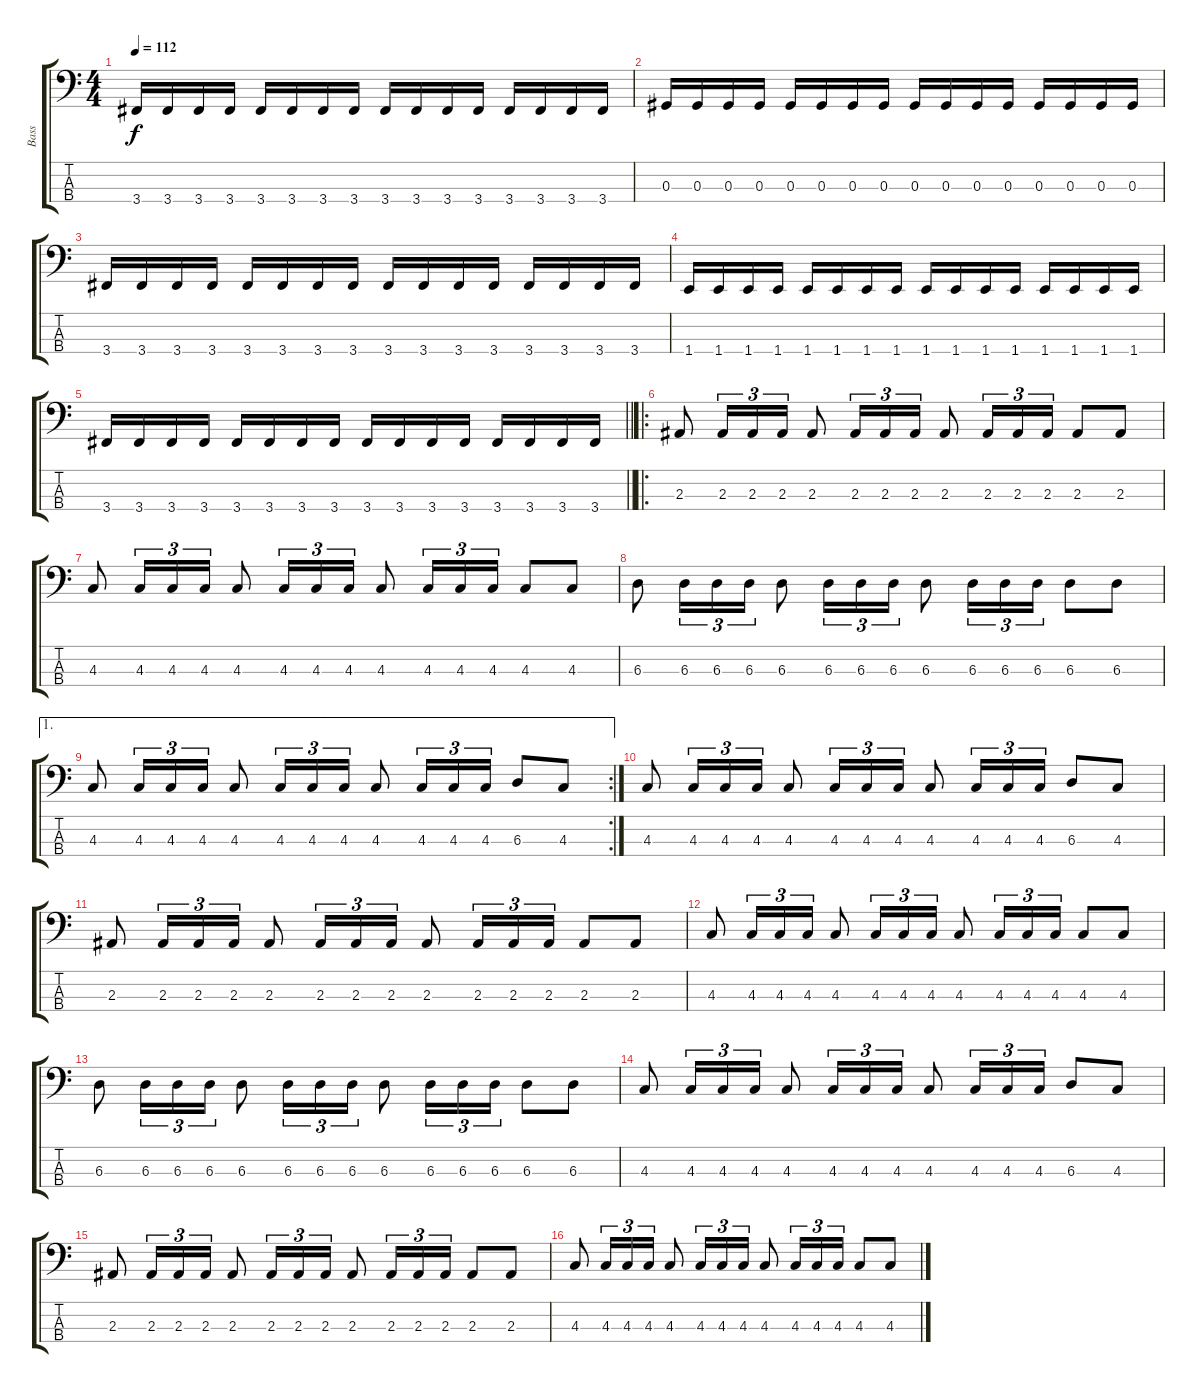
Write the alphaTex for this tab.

\track ("Bass" "Bass") {instrument electricbassfinger}
\staff {score tabs}
\tuning (Gb2 Db2 Ab1 Eb1) {hide}
\ts (4 4)
\tempo 112
\clef f4
\ks c
3.4.16{dy f} 3.4.16 3.4.16 3.4.16 3.4.16 3.4.16 3.4.16 3.4.16 3.4.16 3.4.16 3.4.16 3.4.16 3.4.16 3.4.16 3.4.16 3.4.16 |
0.3.16 0.3.16 0.3.16 0.3.16 0.3.16 0.3.16 0.3.16 0.3.16 0.3.16 0.3.16 0.3.16 0.3.16 0.3.16 0.3.16 0.3.16 0.3.16 |
3.4.16 3.4.16 3.4.16 3.4.16 3.4.16 3.4.16 3.4.16 3.4.16 3.4.16 3.4.16 3.4.16 3.4.16 3.4.16 3.4.16 3.4.16 3.4.16 |
1.4.16 1.4.16 1.4.16 1.4.16 1.4.16 1.4.16 1.4.16 1.4.16 1.4.16 1.4.16 1.4.16 1.4.16 1.4.16 1.4.16 1.4.16 1.4.16 |
\barLineRight lightlight
3.4.16 3.4.16 3.4.16 3.4.16 3.4.16 3.4.16 3.4.16 3.4.16 3.4.16 3.4.16 3.4.16 3.4.16 3.4.16 3.4.16 3.4.16 3.4.16 |
\ro
\section ("" "")
2.3.8 2.3.16{tu (3 2)} 2.3.16{tu (3 2)} 2.3.16{tu (3 2)} 2.3.8 2.3.16{tu (3 2)} 2.3.16{tu (3 2)} 2.3.16{tu (3 2)} 2.3.8 2.3.16{tu (3 2)} 2.3.16{tu (3 2)} 2.3.16{tu (3 2)} 2.3.8 2.3.8 |
4.3.8 4.3.16{tu (3 2)} 4.3.16{tu (3 2)} 4.3.16{tu (3 2)} 4.3.8 4.3.16{tu (3 2)} 4.3.16{tu (3 2)} 4.3.16{tu (3 2)} 4.3.8 4.3.16{tu (3 2)} 4.3.16{tu (3 2)} 4.3.16{tu (3 2)} 4.3.8 4.3.8 |
6.3.8 6.3.16{tu (3 2)} 6.3.16{tu (3 2)} 6.3.16{tu (3 2)} 6.3.8 6.3.16{tu (3 2)} 6.3.16{tu (3 2)} 6.3.16{tu (3 2)} 6.3.8 6.3.16{tu (3 2)} 6.3.16{tu (3 2)} 6.3.16{tu (3 2)} 6.3.8 6.3.8 |
\ae 1
\rc 2
4.3.8 4.3.16{tu (3 2)} 4.3.16{tu (3 2)} 4.3.16{tu (3 2)} 4.3.8 4.3.16{tu (3 2)} 4.3.16{tu (3 2)} 4.3.16{tu (3 2)} 4.3.8 4.3.16{tu (3 2)} 4.3.16{tu (3 2)} 4.3.16{tu (3 2)} 6.3.8 4.3.8 |
4.3.8 4.3.16{tu (3 2)} 4.3.16{tu (3 2)} 4.3.16{tu (3 2)} 4.3.8 4.3.16{tu (3 2)} 4.3.16{tu (3 2)} 4.3.16{tu (3 2)} 4.3.8 4.3.16{tu (3 2)} 4.3.16{tu (3 2)} 4.3.16{tu (3 2)} 6.3.8 4.3.8 |
2.3.8 2.3.16{tu (3 2)} 2.3.16{tu (3 2)} 2.3.16{tu (3 2)} 2.3.8 2.3.16{tu (3 2)} 2.3.16{tu (3 2)} 2.3.16{tu (3 2)} 2.3.8 2.3.16{tu (3 2)} 2.3.16{tu (3 2)} 2.3.16{tu (3 2)} 2.3.8 2.3.8 |
4.3.8 4.3.16{tu (3 2)} 4.3.16{tu (3 2)} 4.3.16{tu (3 2)} 4.3.8 4.3.16{tu (3 2)} 4.3.16{tu (3 2)} 4.3.16{tu (3 2)} 4.3.8 4.3.16{tu (3 2)} 4.3.16{tu (3 2)} 4.3.16{tu (3 2)} 4.3.8 4.3.8 |
6.3.8 6.3.16{tu (3 2)} 6.3.16{tu (3 2)} 6.3.16{tu (3 2)} 6.3.8 6.3.16{tu (3 2)} 6.3.16{tu (3 2)} 6.3.16{tu (3 2)} 6.3.8 6.3.16{tu (3 2)} 6.3.16{tu (3 2)} 6.3.16{tu (3 2)} 6.3.8 6.3.8 |
4.3.8 4.3.16{tu (3 2)} 4.3.16{tu (3 2)} 4.3.16{tu (3 2)} 4.3.8 4.3.16{tu (3 2)} 4.3.16{tu (3 2)} 4.3.16{tu (3 2)} 4.3.8 4.3.16{tu (3 2)} 4.3.16{tu (3 2)} 4.3.16{tu (3 2)} 6.3.8 4.3.8 |
2.3.8 2.3.16{tu (3 2)} 2.3.16{tu (3 2)} 2.3.16{tu (3 2)} 2.3.8 2.3.16{tu (3 2)} 2.3.16{tu (3 2)} 2.3.16{tu (3 2)} 2.3.8 2.3.16{tu (3 2)} 2.3.16{tu (3 2)} 2.3.16{tu (3 2)} 2.3.8 2.3.8 |
4.3.8 4.3.16{tu (3 2)} 4.3.16{tu (3 2)} 4.3.16{tu (3 2)} 4.3.8 4.3.16{tu (3 2)} 4.3.16{tu (3 2)} 4.3.16{tu (3 2)} 4.3.8 4.3.16{tu (3 2)} 4.3.16{tu (3 2)} 4.3.16{tu (3 2)} 4.3.8 4.3.8
